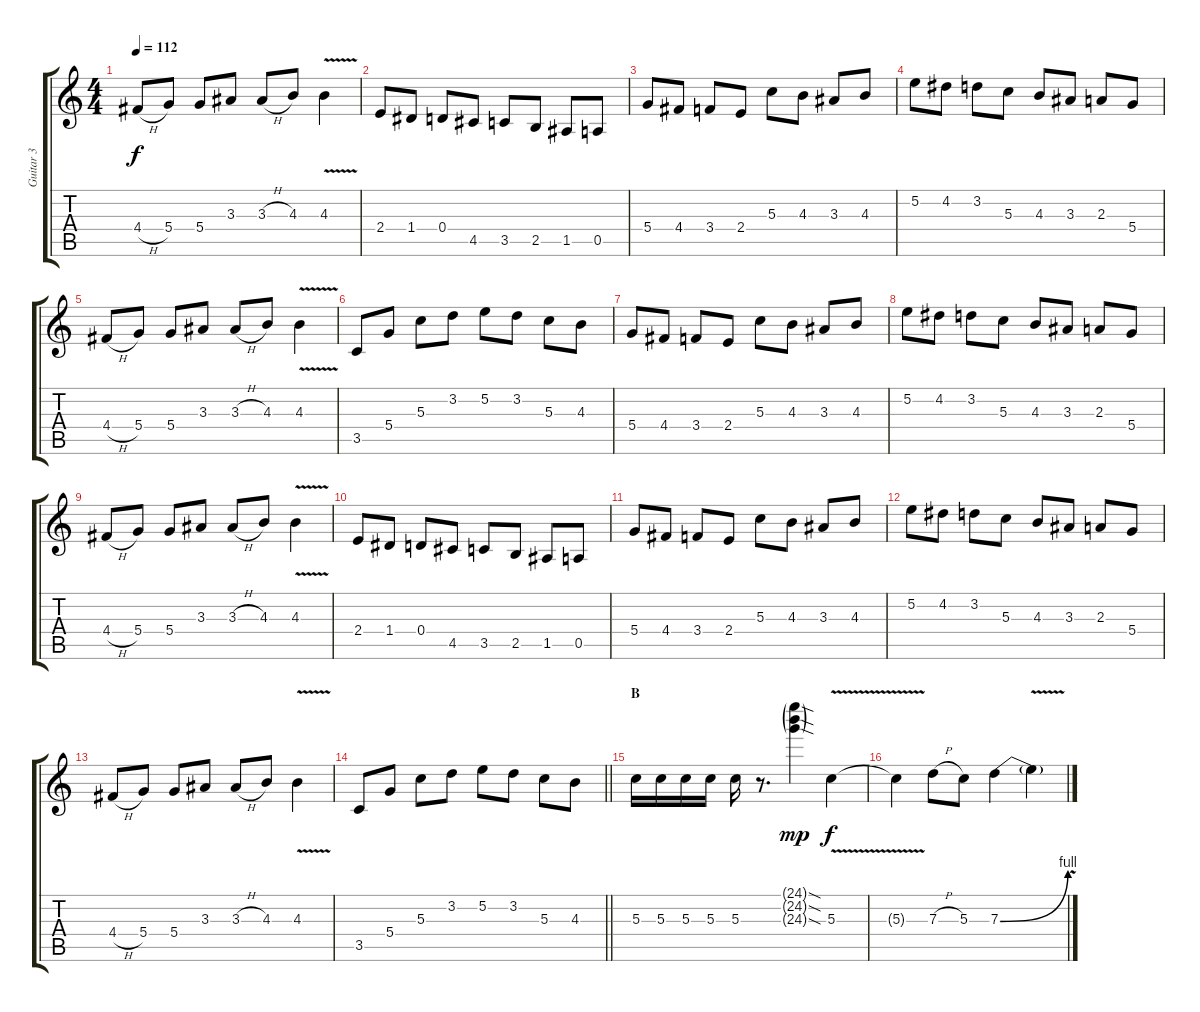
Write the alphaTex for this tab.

\track ("Guitar 3" "Guitar 3") {instrument overdrivenguitar}
\staff {score tabs}
\tuning (E4 B3 G3 D3 A2 E2) {hide}
\ts (4 4)
\tempo 112
\clef g2
\ks c
4.4{h}.8{dy f} 5.4.8 5.4.8 3.3.8 3.3{h}.8 4.3.8 4.3{v}.4 |
2.4.8 1.4.8 0.4.8 4.5.8 3.5.8 2.5.8 1.5.8 0.5.8 |
5.4.8 4.4.8 3.4.8 2.4.8 5.3.8 4.3.8 3.3.8 4.3.8 |
5.2.8 4.2.8 3.2.8 5.3.8 4.3.8 3.3.8 2.3.8 5.4.8 |
4.4{h}.8 5.4.8 5.4.8 3.3.8 3.3{h}.8 4.3.8 4.3{v}.4 |
3.5.8 5.4.8 5.3.8 3.2.8 5.2.8 3.2.8 5.3.8 4.3.8 |
5.4.8 4.4.8 3.4.8 2.4.8 5.3.8 4.3.8 3.3.8 4.3.8 |
5.2.8 4.2.8 3.2.8 5.3.8 4.3.8 3.3.8 2.3.8 5.4.8 |
4.4{h}.8 5.4.8 5.4.8 3.3.8 3.3{h}.8 4.3.8 4.3{v}.4 |
2.4.8 1.4.8 0.4.8 4.5.8 3.5.8 2.5.8 1.5.8 0.5.8 |
5.4.8 4.4.8 3.4.8 2.4.8 5.3.8 4.3.8 3.3.8 4.3.8 |
5.2.8 4.2.8 3.2.8 5.3.8 4.3.8 3.3.8 2.3.8 5.4.8 |
4.4{h}.8 5.4.8 5.4.8 3.3.8 3.3{h}.8 4.3.8 4.3{v}.4 |
\barLineRight lightlight
3.5.8 5.4.8 5.3.8 3.2.8 5.2.8 3.2.8 5.3.8 4.3.8 |
\section ("" "B")
5.3.16 5.3.16 5.3.16 5.3.16 5.3.16 r.8{d} (24.1{sod g} 24.2{sod g} 24.3{sod g}).4{dy mp} 5.3{v}.4{dy f} |
5.3{t}.4 7.3{h}.8 5.3.8 7.3{be (bend 0 0 60 4)}.4 7.3{v t}.4
